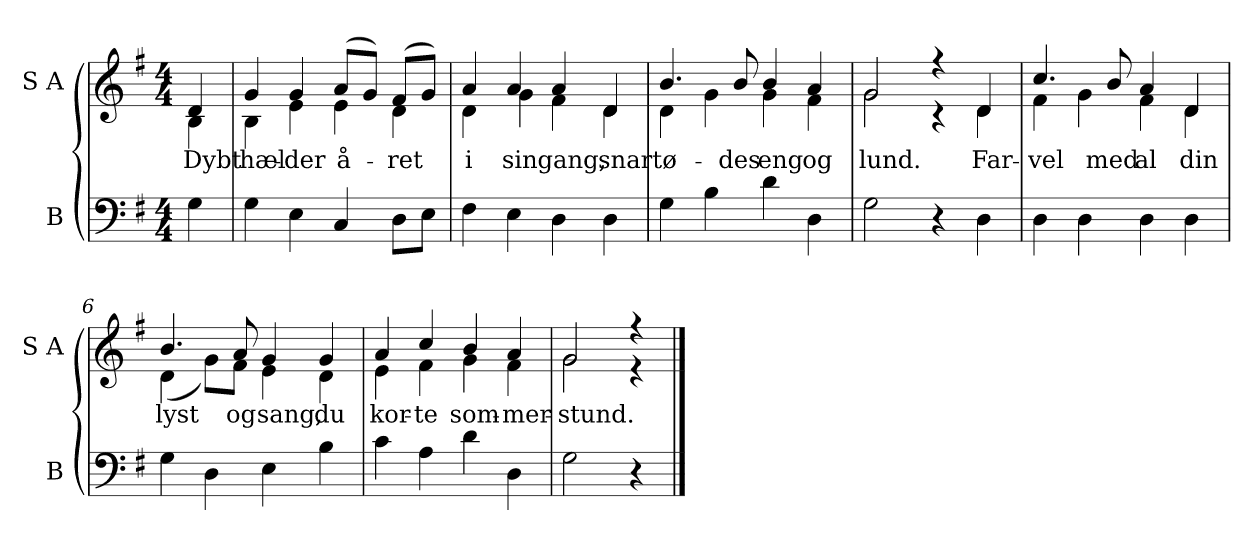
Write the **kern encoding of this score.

**kern	**kern	**text
*part2	*part1	*part1
*staff2	*staff1	*staff1
*I"B	*I"S A	*
*I'B	*I'S A	*
*clefF4	*clefG2	*
*k[f#]	*k[f#]	*
*M4/4	*M4/4	*
=	=	=
!	!	!LO:LY:b
*	*^	*
4G\	4d/	4B\	Dybt
=1	=1	=1	=1
!	!	!	!LO:LY:b
4G\	4g/	4B\	hæl-
!	!	!	!LO:LY:b
4E\	4g/	4e\	-der
!	!	!	!LO:LY:b
4C/	(8a/L	4e\	å-
.	8g/J)	.	.
!	!	!	!LO:LY:b
8D\L	(8f#/L	4d\	-ret
8E\J	8g/J)	.	.
=2	=2	=2	=2
!	!	!	!LO:LY:b
4F#\	4a/	4d\	i
!	!	!	!LO:LY:b
4E\	4a/	4g\	sin
!	!	!	!LO:LY:b
4D\	4a/	4f#\	gang,
!	!	!	!LO:LY:b
4D\	4d/	4d\	snart
=3	=3	=3	=3
!	!	!	!LO:LY:b
4G\	4.b/	4d\	ø-
4B\	.	4g\	.
!	!	!	!LO:LY:b
.	8b/	.	-des
!	!	!	!LO:LY:b
4d\	4b/	4g\	eng
!	!	!	!LO:LY:b
4D\	4a/	4f#\	og
=4	=4	=4	=4
!	!	!	!LO:LY:b
2G\	2g/	2g\	lund.
4r	4r	4r	.
!	!	!	!LO:LY:b
4D\	4d/	4d\	Far-
!!LO:LB:g=z	!!
=5	=5	=5	=5
!	!	!	!LO:LY:b
4D\	4.cc/	4f#\	-vel
4D\	.	4g\	.
!	!	!	!LO:LY:b
.	8b/	.	med
!	!	!	!LO:LY:b
4D\	4a/	4f#\	al
!	!	!	!LO:LY:b
4D\	4d/	4d\	din
=6	=6	=6	=6
!	!	!	!LO:LY:b
4G\	4.b/	(4d\	lyst
4D\	.	8g\L)	.
!	!	!	!LO:LY:b
.	8a/	8f#\J	og
!	!	!	!LO:LY:b
4E\	4g/	4e\	sang,
!	!	!	!LO:LY:b
4B\	4g/	4d\	du
=7	=7	=7	=7
!	!	!	!LO:LY:b
4c\	4a/	4e\	kor-
!	!	!	!LO:LY:b
4A\	4cc/	4f#\	-te
!	!	!	!LO:LY:b
4d\	4b/	4g\	som-
!	!	!	!LO:LY:b
4D\	4a/	4f#\	-mer-
=8	=8	=8	=8
!	!	!	!LO:LY:b
2G\	2g/	2g\	-stund.
4r	4r	4r	.
*	*v	*v	*
==	==	==
*-	*-	*-
